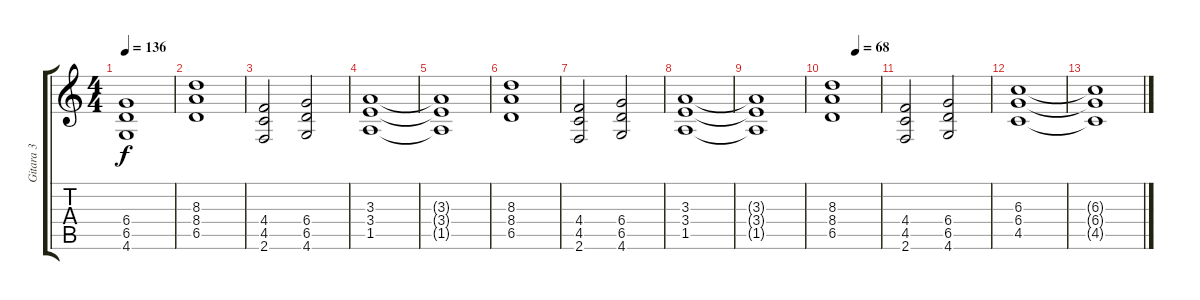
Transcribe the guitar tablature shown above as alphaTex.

\track ("Gitara 3" "Gitara 3") {instrument distortionguitar}
\staff {score tabs}
\tuning (Eb4 Bb3 Gb3 Db3 Ab2 Eb2) {hide}
\ts (4 4)
\tempo 136
\clef g2
\ks c
(6.4{t} 6.5{t} 4.6{t}).1{dy f} |
(8.3 8.4 6.5).1 |
(4.4 4.5 2.6).2 (6.4 6.5 4.6).2 |
(3.3 3.4 1.5).1 |
(3.3{t} 3.4{t} 1.5{t}).1 |
(8.3 8.4 6.5).1 |
(4.4 4.5 2.6).2 (6.4 6.5 4.6).2 |
(3.3 3.4 1.5).1 |
(3.3{t} 3.4{t} 1.5{t}).1 |
\tempo (68 0.5)
(8.3 8.4 6.5).1 |
(4.4 4.5 2.6).2 (6.4 6.5 4.6).2 |
(6.3 6.4 4.5).1{volume 0} |
(6.3{t} 6.4{t} 4.5{t}).1
